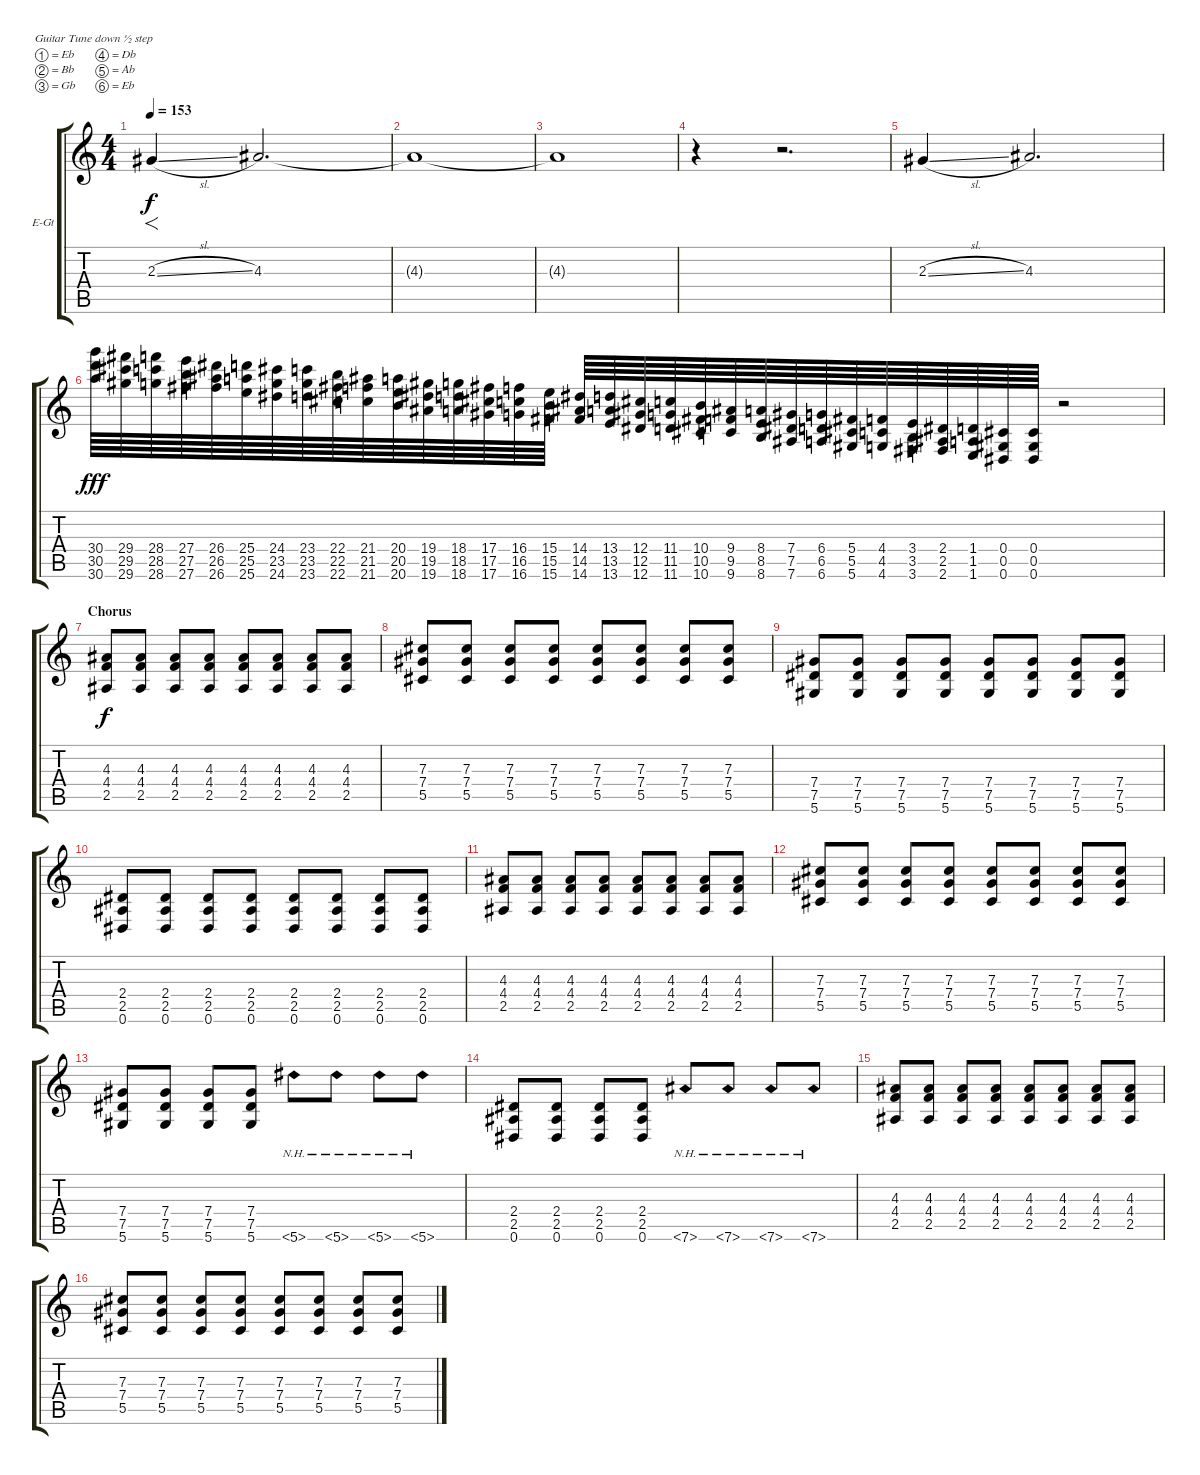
\bracketExtendMode groupsimilarinstruments
\firstSystemTrackNameOrientation horizontal
\otherSystemsTrackNameOrientation horizontal
\track ("Lead Guitar" "E-Gt") {instrument overdrivenguitar}
\staff {score tabs}
\tuning (Eb4 Bb3 Gb3 Db3 Ab2 Eb2)
\ts (4 4)
\tempo 153
\clef g2
\ks c
2.3{sl}.4{f dy f} 4.3.2{d} |
4.3{t}.1 |
4.3{t}.1 |
r.4 r.2{d} |
2.3{sl}.4 4.3.2{d} |
(30.6 30.5 30.4).64{dy fff} (29.6 29.5 29.4).64 (28.6 28.5 28.4).64 (27.6 27.5 27.4).64 (26.6 26.5 26.4).64 (25.6 25.5 25.4).64 (24.6 23.5 24.4).64 (23.6 23.5 23.4).64 (22.6 22.5 22.4).64 (21.6 21.5 21.4).64 (20.6 20.5 20.4).64 (19.6 19.5 19.4).64 (18.6 18.5 18.4).64 (17.6 17.5 17.4).64 (16.6 16.5 16.4).64 (15.6 15.5 15.4).64 (14.6 14.5 14.4).64 (13.6 13.5 13.4).64 (12.6 12.5 12.4).64 (11.6 11.5 11.4).64 (10.6 10.5 10.4).64 (9.6 9.5 9.4).64 (8.6 8.5 8.4).64 (7.6 7.5 7.4).64 (6.6 6.5 6.4).64 (5.6 5.5 5.4).64 (4.6 4.5 4.4).64 (3.6 3.5 3.4).64 (2.6 2.5 2.4).64 (1.6 1.5 1.4).64 (0.6 0.5 0.4).64 (0.6 0.5 0.4).64 r.2 |
\section ("" "Chorus")
(4.3 4.4 2.5).8{dy f} (4.3 4.4 2.5).8 (4.3 4.4 2.5).8 (4.3 4.4 2.5).8 (4.3 4.4 2.5).8 (4.3 4.4 2.5).8 (4.3 4.4 2.5).8 (4.3 4.4 2.5).8 |
(7.3 7.4 5.5).8 (7.3 7.4 5.5).8 (7.3 7.4 5.5).8 (7.3 7.4 5.5).8 (7.3 7.4 5.5).8 (7.3 7.4 5.5).8 (7.3 7.4 5.5).8 (7.3 7.4 5.5).8 |
(7.4 7.5 5.6).8 (7.4 7.5 5.6).8 (7.4 7.5 5.6).8 (7.4 7.5 5.6).8 (7.4 7.5 5.6).8 (7.4 7.5 5.6).8 (7.4 7.5 5.6).8 (7.4 7.5 5.6).8 |
(2.4 2.5 0.6).8 (2.4 2.5 0.6).8 (2.4 2.5 0.6).8 (2.4 2.5 0.6).8 (2.4 2.5 0.6).8 (2.4 2.5 0.6).8 (2.4 2.5 0.6).8 (2.4 2.5 0.6).8 |
(4.3 4.4 2.5).8 (4.3 4.4 2.5).8 (4.3 4.4 2.5).8 (4.3 4.4 2.5).8 (4.3 4.4 2.5).8 (4.3 4.4 2.5).8 (4.3 4.4 2.5).8 (4.3 4.4 2.5).8 |
(7.3 7.4 5.5).8 (7.3 7.4 5.5).8 (7.3 7.4 5.5).8 (7.3 7.4 5.5).8 (7.3 7.4 5.5).8 (7.3 7.4 5.5).8 (7.3 7.4 5.5).8 (7.3 7.4 5.5).8 |
(7.4 7.5 5.6).8 (7.4 7.5 5.6).8 (7.4 7.5 5.6).8 (7.4 7.5 5.6).8 5.6{nh}.8 5.6{nh}.8 5.6{nh}.8 5.6{nh}.8 |
(2.4 2.5 0.6).8 (2.4 2.5 0.6).8 (2.4 2.5 0.6).8 (2.4 2.5 0.6).8 7.6{nh}.8 7.6{nh}.8 7.6{nh}.8 7.6{nh}.8 |
(4.3 4.4 2.5).8 (4.3 4.4 2.5).8 (4.3 4.4 2.5).8 (4.3 4.4 2.5).8 (4.3 4.4 2.5).8 (4.3 4.4 2.5).8 (4.3 4.4 2.5).8 (4.3 4.4 2.5).8 |
(7.3 7.4 5.5).8 (7.3 7.4 5.5).8 (7.3 7.4 5.5).8 (7.3 7.4 5.5).8 (7.3 7.4 5.5).8 (7.3 7.4 5.5).8 (7.3 7.4 5.5).8 (7.3 7.4 5.5).8
